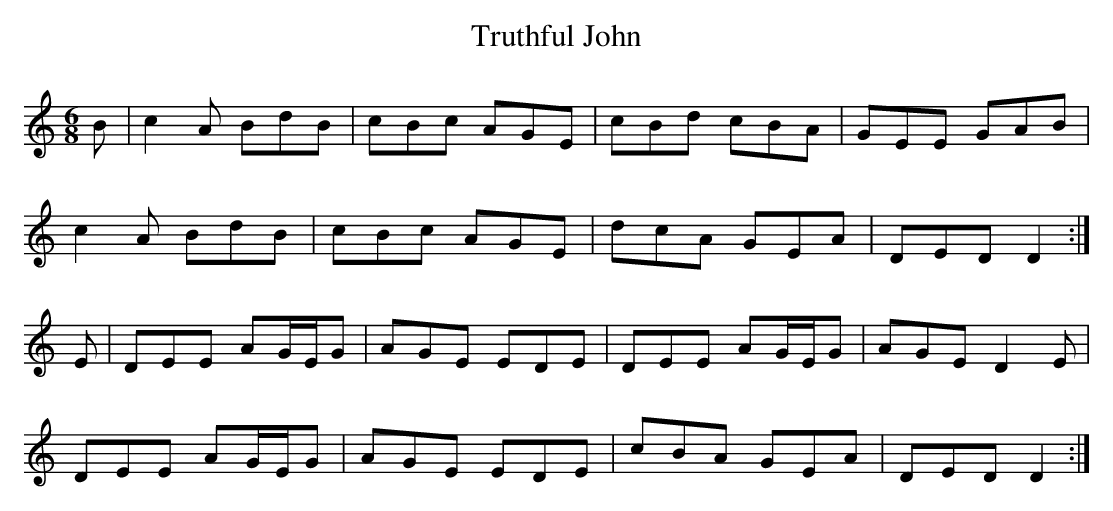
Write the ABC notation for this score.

X:1
T: Truthful John
L: 1/8
M: 6/8
K: Ddor
B | c2A BdB | cBc AGE | cBd cBA | GEE GAB |
c2A BdB | cBc AGE | dcA GEA | DED D2 :|
E | DEE AG/E/G | AGE EDE | DEE AG/E/G | AGE D2E |
DEE AG/E/G | AGE EDE | cBA GEA | DED D2 :|
